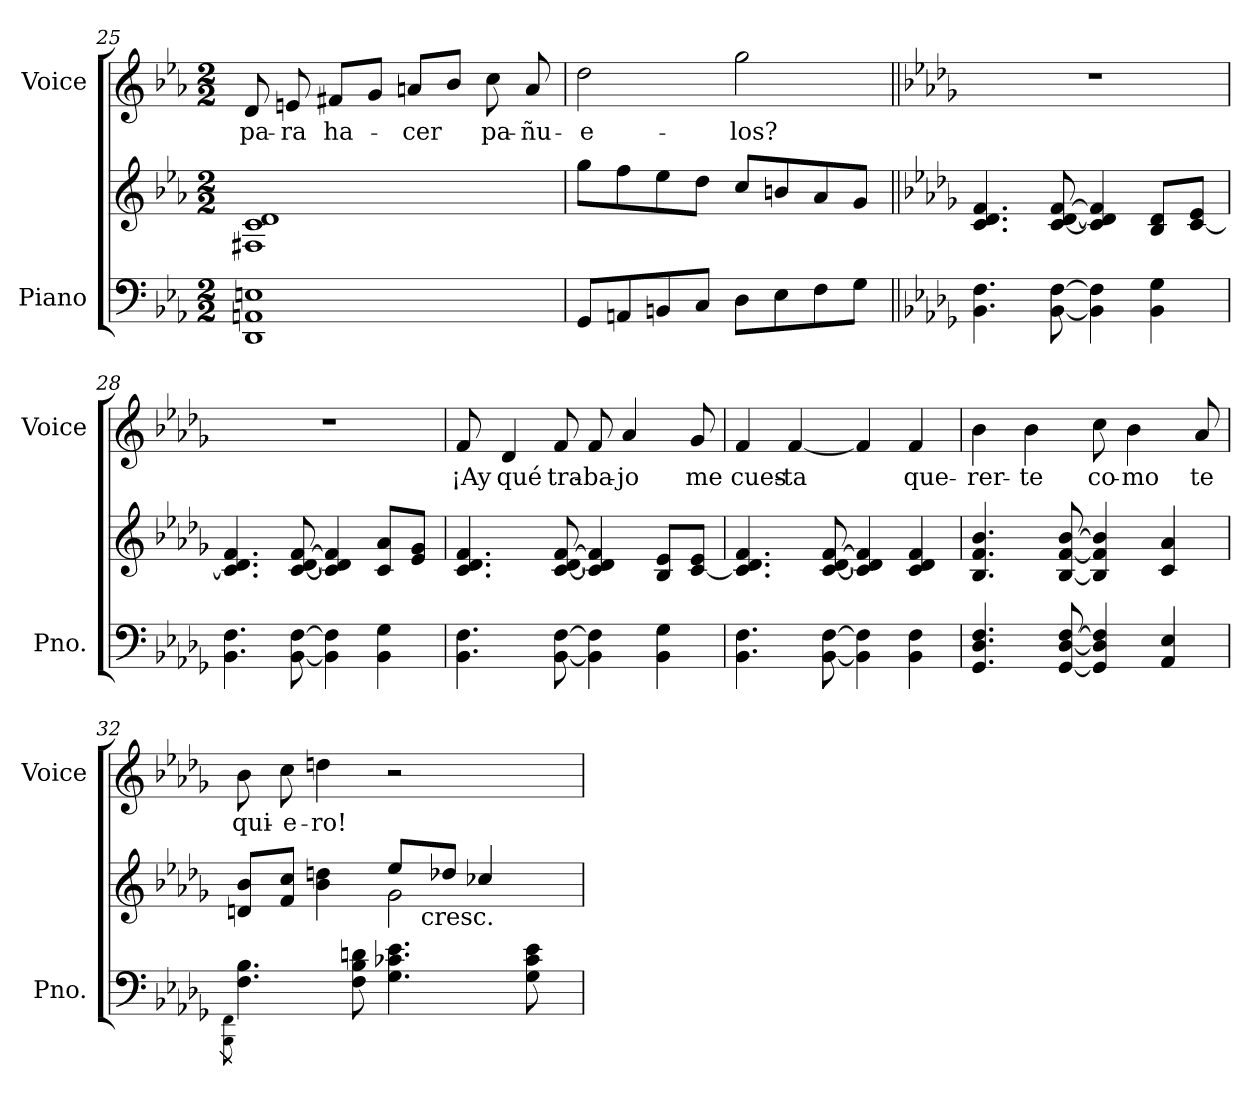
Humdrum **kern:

**kern	**kern	**kern	**text
*part2	*part2	*part1	*part1
*staff3	*staff2	*staff1	*staff1
*I"Piano	*	*I"Voice	*
*I'Pno.	*	*I'Voice	*
!!LO:LB:g=z
*clefF4	*clefG2	*clefG2	*
*k[b-e-a-]	*k[b-e-a-]	*k[b-e-a-]	*
*c:	*c:	*c:	*
*M2/2	*M2/2	*M2/2	*
=25	=25	=25	=25
!	!	!	!LO:LY:b:color=#000000
1DDi 1AAni 1Eni	1F#Xi 1ci 1di	8di/	pa-
!	!	!	!LO:LY:b:color=#000000
.	.	8eni/	-ra
!	!	!	!LO:LY:b:color=#000000
.	.	8f#Xi/L	ha-
.	.	8gi/J	.
!	!	!	!LO:LY:b:color=#000000
.	.	8ani/L	-cer
.	.	8b-i/J	.
!	!	!	!LO:LY:b:color=#000000
.	.	8cci\	pa-
!	!	!	!LO:LY:b:color=#000000
.	.	8ai/	-ñu-
=26	=26	=26	=26
!	!	!	!LO:LY:b:color=#000000
8GGi/L	8ggi\L	2ddi\	-e-
8AAni/	8ffi\	.	.
8BBni/	8ee-i\	.	.
8Ci/J	8ddi\J	.	.
!	!	!	!LO:LY:b:color=#000000
8Di\L	8cci/L	2ggi\	-los?
8E-i\	8bni/	.	.
8Fi\	8a-i/	.	.
8Gi\J	8gi/J	.	.
=27||	=27||	=27||	=27||
*k[b-e-a-d-g-]	*k[b-e-a-d-g-]	*k[b-e-a-d-g-]	*
*D-:	*D-:	*D-:	*
4.BB-i\ 4.Fi	4.ci/ 4.d-i 4.fi	1r	.
[<8BB-i\ [>8Fi	[<8ci/ [>8d-i [>8fi	.	.
4BB-i\] 4Fi]	4ci/] 4d-i] 4fi]	.	.
4BB-i\ 4G-i	8B-i/ 8d-iL	.	.
.	[<8ci/ 8e-iJ	.	.
!!LO:PB:g=z
=28	=28	=28	=28
4.BB-i\ 4.Fi	4.ci/] 4.d-i 4.fi	1r	.
[<8BB-i\ [>8Fi	[<8ci/ [>8d-i [>8fi	.	.
4BB-i\] 4Fi]	4ci/] 4d-i] 4fi]	.	.
4BB-i\ 4G-i	8ci/ 8a-iL	.	.
.	8e-i/ 8g-iJ	.	.
=29	=29	=29	=29
!	!	!	!LO:LY:b:color=#000000
4.BB-i\ 4.Fi	4.ci/ 4.d-i 4.fi	8fi/	¡Ay
!	!	!	!LO:LY:b:color=#000000
.	.	4d-i/	qué
!	!	!	!LO:LY:b:color=#000000
[<8BB-i\ [>8Fi	[<8ci/ [>8d-i [>8fi	8fi/	tra-
!	!	!	!LO:LY:b:color=#000000
4BB-i\] 4Fi]	4ci/] 4d-i] 4fi]	8fi/	-ba-
!	!	!	!LO:LY:b:color=#000000
.	.	4a-i/	-jo
4BB-i\ 4G-i	8B-i/ 8e-iL	.	.
!	!	!	!LO:LY:b:color=#000000
.	[<8ci/ 8e-iJ	8g-i/	me
=30	=30	=30	=30
!	!	!	!LO:LY:b:color=#000000
4.BB-i\ 4.Fi	4.ci/] 4.d-i 4.fi	4fi/	cues-
!	!	!	!LO:LY:b:color=#000000
.	.	[<4fi/	-ta
[<8BB-i\ [>8Fi	[<8ci/ [>8d-i [>8fi	.	.
4BB-i\] 4Fi]	4ci/] 4d-i] 4fi]	4fi/]	.
!	!	!	!LO:LY:b:color=#000000
4BB-i\ 4Fi	4ci/ 4d-i 4fi	4fi/	que-
=31	=31	=31	=31
!	!	!	!LO:LY:b:color=#000000
4.GG-i/ 4.D-i 4.Fi	4.B-i/ 4.fi 4.b-i	4b-i\	-rer-
!	!	!	!LO:LY:b:color=#000000
.	.	4b-i\	-te
[<8GG-i/ [<8D-i [>8Fi	[<8B-i/ [<8fi [>8b-i	.	.
!	!	!	!LO:LY:b:color=#000000
4GG-i/] 4D-i] 4Fi]	4B-i/] 4fi] 4b-i]	8cci\	co-
!	!	!	!LO:LY:b:color=#000000
.	.	4b-i\	-mo
4AA-i/ 4E-i	4ci/ 4a-i	.	.
!	!	!	!LO:LY:b:color=#000000
.	.	8a-i/	te
!!LO:LB:g=z
=32	=32	=32	=32
8qBBB-i\ 8qFFi	.	.	.
*	*^	*	*
!	!	!	!	!LO:LY:b:color=#000000
*	*	*^	*	*
4.Fi\ 4.B-i	8dni/ 8b-iL	2ryy	2ryy	8b-i\	qui-
!	!	!	!	!	!LO:LY:b:color=#000000
.	8fi/ 8cciJ	.	.	8cci\	-e-
!	!	!	!	!	!LO:LY:b:color=#000000
.	4b-i\ 4ddni	.	.	4ddni\	-ro!
8Fi\ 8B-i 8dni	.	.	.	.	.
4.G-i\ 4.c-Xi 4.e-i	8ee-i/L	2g-i\	16ryy	2r	.
.	.	.	128ryy	.	.
.	.	.	512ryy	.	.
!	!	!	!LO:TX:b:t=cresc.	!	!
.	.	.	4ryy	.	.
.	8dd-Xi/J	.	.	.	.
.	4cc-Xi/	.	.	.	.
.	.	.	8ryy	.	.
8G-i\ 8c-i 8e-i	.	.	.	.	.
.	.	.	32ryy	.	.
.	.	.	64ryy	.	.
.	.	.	256.ryy	.	.
*	*v	*v	*v	*	*
=	=	=	=
*-	*-	*-	*-
